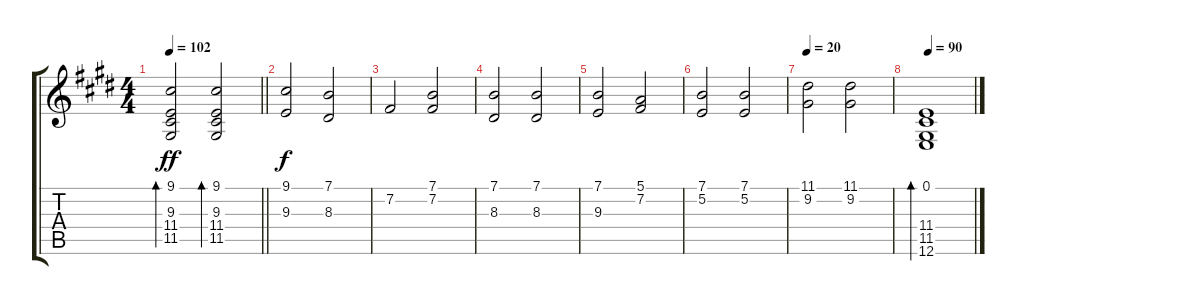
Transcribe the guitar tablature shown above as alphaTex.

\track "" {instrument brightacousticpiano}
\staff {score tabs}
\tuning (E4 B3 G3 D3 A2 E2) {hide}
\ts (4 4)
\tempo 102
\clef g2
\barLineRight lightlight
\ks e
(9.1 9.3 11.4 11.5).2{bd 120 dy ff} (9.1 9.3 11.4 11.5).2{bd 120} |
\section ("" "")
(9.1 9.3).2{dy f} (7.1 8.3).2 |
7.2.2 (7.1 7.2).2 |
(7.1 8.3).2 (7.1 8.3).2 |
(7.1 9.3).2 (5.1 7.2).2 |
(7.1 5.2).2 (7.1 5.2).2 |
\tempo 20
(11.1 9.2).2 (11.1 9.2).2 |
\tempo (90 0.0625)
(0.1 11.4 11.5 12.6).1{bd 120}
